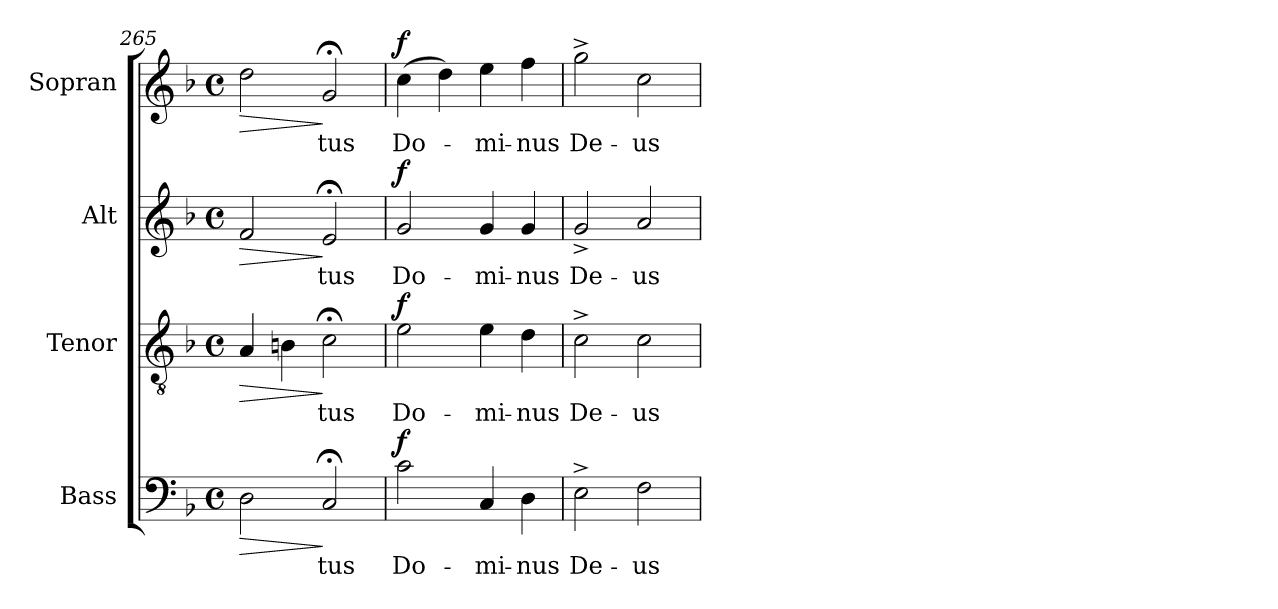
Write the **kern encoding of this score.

**kern	**text	**dynam	**kern	**text	**dynam	**kern	**text	**dynam	**kern	**text	**dynam
*part4	*part4	*part4	*part3	*part3	*part3	*part2	*part2	*part2	*part1	*part1	*part1
*staff4	*staff4	*staff4	*staff3	*staff3	*staff3	*staff2	*staff2	*staff2	*staff1	*staff1	*staff1
*I"Bass	*	*	*I"Tenor	*	*	*I"Alt	*	*	*I"Sopran	*	*
*I'B.	*	*	*I'T.	*	*	*I'A.	*	*	*I'S.	*	*
*clefF4	*	*	*clefGv2	*	*	*clefG2	*	*	*clefG2	*	*
*k[b-]	*	*	*k[b-]	*	*	*k[b-]	*	*	*k[b-]	*	*
*F:	*	*	*F:	*	*	*F:	*	*	*F:	*	*
*M4/4	*	*	*M4/4	*	*	*M4/4	*	*	*M4/4	*	*
*met(c)	*	*	*met(c)	*	*	*met(c)	*	*	*met(c)	*	*
=265	=265	=265	=265	=265	=265	=265	=265	=265	=265	=265	=265
!	!	!LO:HP:b	!	!	!LO:HP:b	!	!	!LO:HP:b	!	!	!LO:HP:b
2D\	.	>	4A/	.	>	2f/	.	>	2dd\	.	>
.	.	.	4Bn\	.	.	.	.	.	.	.	.
!	!LO:LY:b	!	!	!LO:LY:b	!	!	!LO:LY:b	!	!	!LO:LY:b	!
2C;</	-tus	]	2c;<\	-tus	]	2e;</	-tus	]	2g;</	-tus	]
!!LO:LB:g=z
=266	=266	=266	=266	=266	=266	=266	=266	=266	=266	=266	=266
!	!LO:LY:b	!LO:DY:a	!	!LO:LY:b	!LO:DY:a	!	!LO:LY:b	!LO:DY:a	!	!LO:LY:b	!LO:DY:a
2c\	Do-	f	2e\	Do-	f	2g/	Do-	f	(>4cc\	Do-	f
.	.	.	.	.	.	.	.	.	4dd\)	.	.
!	!LO:LY:b	!	!	!LO:LY:b	!	!	!LO:LY:b	!	!	!LO:LY:b	!
4C/	-mi-	.	4e\	-mi-	.	4g/	-mi-	.	4ee\	-mi-	.
!	!LO:LY:b	!	!	!LO:LY:b	!	!	!LO:LY:b	!	!	!LO:LY:b	!
4D\	-nus	.	4d\	-nus	.	4g/	-nus	.	4ff\	-nus	.
=267	=267	=267	=267	=267	=267	=267	=267	=267	=267	=267	=267
!	!LO:LY:b	!	!	!LO:LY:b	!	!	!LO:LY:b	!	!	!LO:LY:b	!
2E^>\	De-	.	2c^>\	De-	.	2g^>/	De-	.	2gg^>\	De-	.
!	!LO:LY:b	!	!	!LO:LY:b	!	!	!LO:LY:b	!	!	!LO:LY:b	!
2F\	-us	.	2c\	-us	.	2a/	-us	.	2cc\	-us	.
=	=	=	=	=	=	=	=	=	=	=	=
*-	*-	*-	*-	*-	*-	*-	*-	*-	*-	*-	*-
